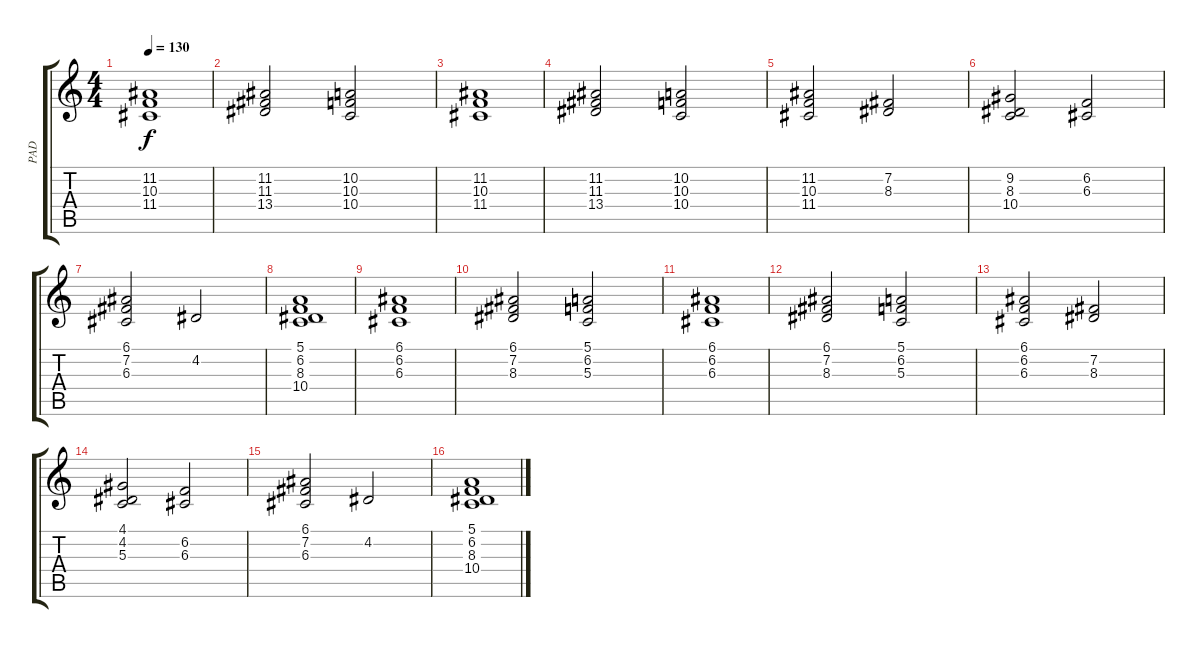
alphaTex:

\track ("PAD" "PAD") {instrument synthstrings1}
\staff {score tabs}
\tuning (E4 B3 G3 D3 A2 E2) {hide}
\ts (4 4)
\tempo 130
\clef g2
\ks c
(11.2 10.3 11.4).1{dy f} |
(11.2 11.3 13.4).2 (10.2 10.3 10.4).2 |
(11.2 10.3 11.4).1 |
(11.2 11.3 13.4).2 (10.2 10.3 10.4).2 |
(11.2 10.3 11.4).2 (7.2 8.3).2 |
(9.2 8.3 10.4).2 (6.2 6.3).2 |
(6.1 7.2 6.3).2 4.2.2 |
(5.1 6.2 8.3 10.4).1 |
(6.1 6.2 6.3).1 |
(6.1 7.2 8.3).2 (5.1 6.2 5.3).2 |
(6.1 6.2 6.3).1 |
(6.1 7.2 8.3).2 (5.1 6.2 5.3).2 |
(6.1 6.2 6.3).2 (7.2 8.3).2 |
(4.1 4.2 5.3).2 (6.2 6.3).2 |
(6.1 7.2 6.3).2 4.2.2 |
(5.1 6.2 8.3 10.4).1
